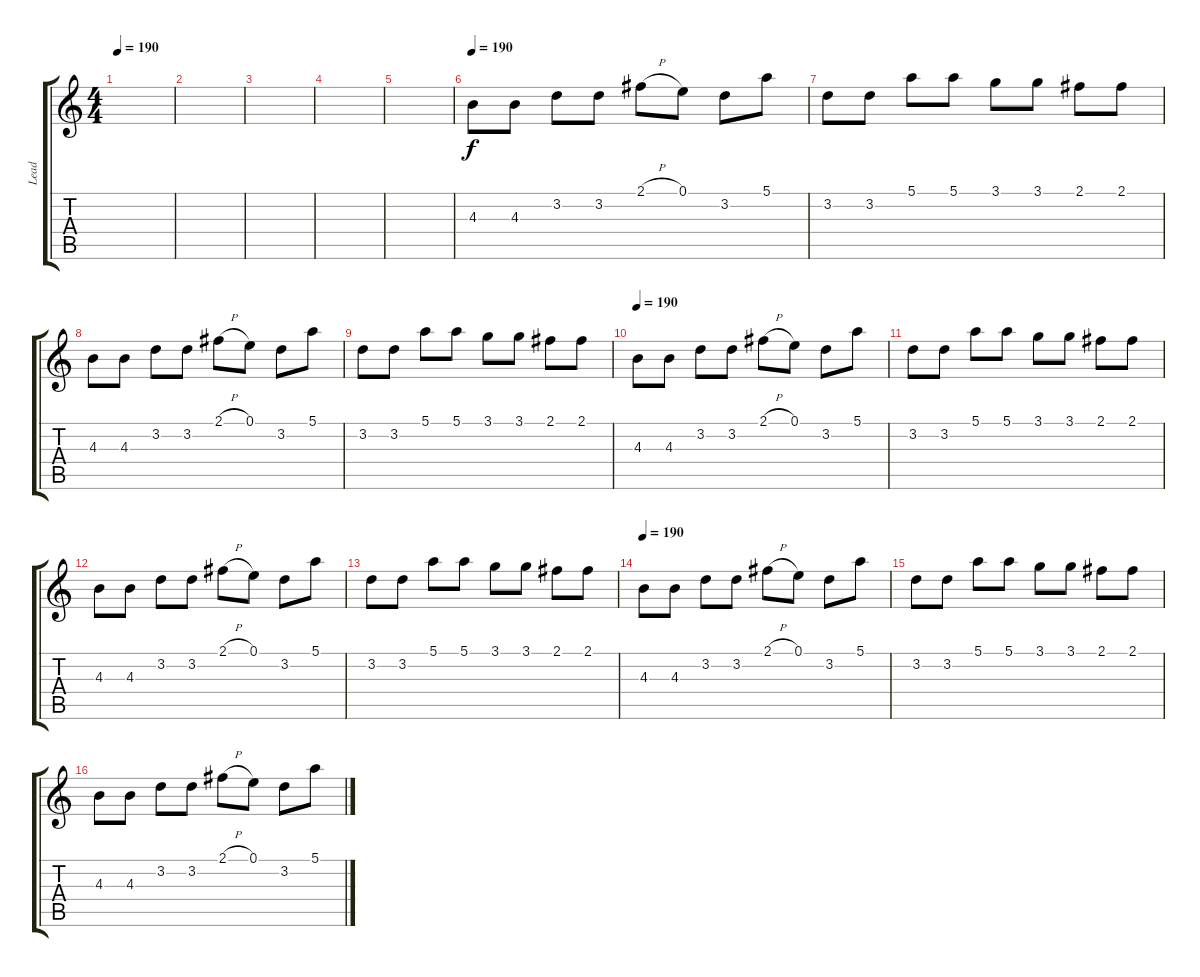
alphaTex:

\track ("Lead" "Lead") {instrument electricguitarclean}
\staff {score tabs}
\tuning (E4 B3 G3 D3 A2 D2) {hide}
\ts (4 4)
\tempo 190
\clef g2
\ks c
|
|
|
|
|
\tempo 190
4.3.8{instrument distortionguitar} 4.3.8 3.2.8 3.2.8 2.1{h}.8 0.1.8 3.2.8 5.1.8 |
3.2.8 3.2.8 5.1.8 5.1.8 3.1.8 3.1.8 2.1.8 2.1.8 |
4.3.8 4.3.8 3.2.8 3.2.8 2.1{h}.8 0.1.8 3.2.8 5.1.8 |
3.2.8 3.2.8 5.1.8 5.1.8 3.1.8 3.1.8 2.1.8 2.1.8 |
\tempo 190
4.3.8{instrument distortionguitar} 4.3.8 3.2.8 3.2.8 2.1{h}.8 0.1.8 3.2.8 5.1.8 |
3.2.8 3.2.8 5.1.8 5.1.8 3.1.8 3.1.8 2.1.8 2.1.8 |
4.3.8 4.3.8 3.2.8 3.2.8 2.1{h}.8 0.1.8 3.2.8 5.1.8 |
3.2.8 3.2.8 5.1.8 5.1.8 3.1.8 3.1.8 2.1.8 2.1.8 |
\tempo 190
4.3.8{instrument distortionguitar} 4.3.8 3.2.8 3.2.8 2.1{h}.8 0.1.8 3.2.8 5.1.8 |
3.2.8 3.2.8 5.1.8 5.1.8 3.1.8 3.1.8 2.1.8 2.1.8 |
4.3.8 4.3.8 3.2.8 3.2.8 2.1{h}.8 0.1.8 3.2.8 5.1.8
